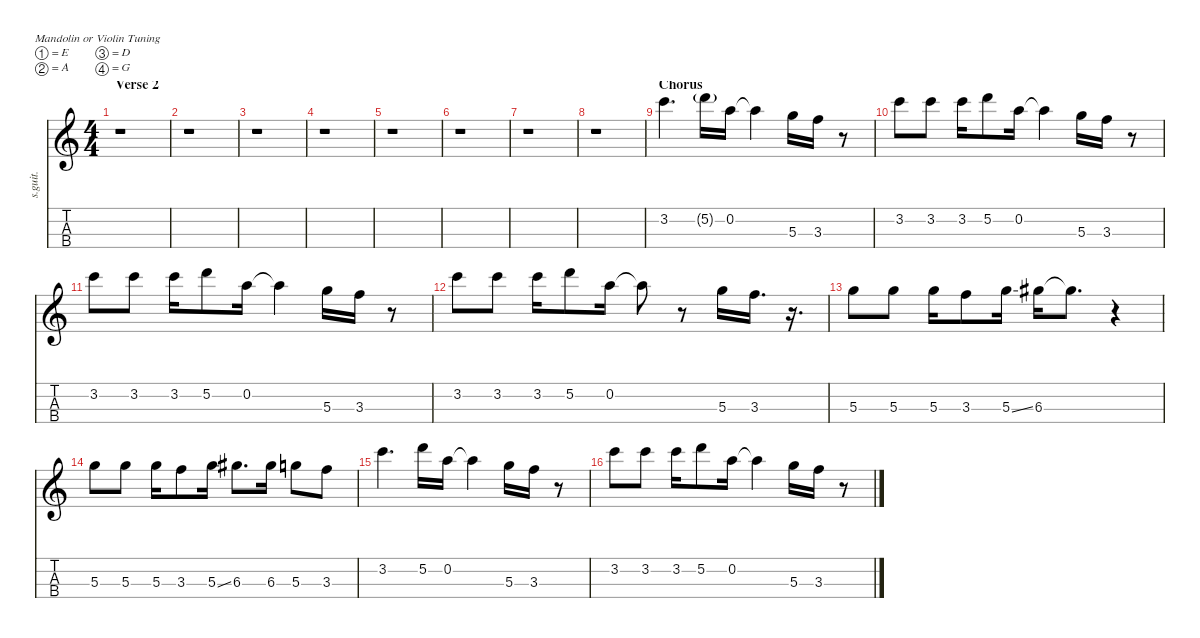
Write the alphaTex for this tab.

\defaultSystemsLayout 4
\hideDynamics
\bracketExtendMode nobrackets
\track ("Dave Grohl | Backing Vocals" "s.guit.") {instrument fiddle}
\staff {score tabs}
\tuning (E5 A4 D4 G3)
\displaytranspose 12
\ts (4 4)
\section ("" "Verse 2")
\tempo (79 hide)
\clef g2
\ks c
r.1{dy f} |
r.1 |
r.1 |
r.1 |
r.1 |
r.1 |
r.1 |
r.1 |
\section ("" "Chorus")
3.2.4{d lyrics (0 "") lyrics (1 "") lyrics (2 "") lyrics (3 "") lyrics (4 "")} 5.2{g}.16{lyrics (0 "") lyrics (1 "") lyrics (2 "") lyrics (3 "") lyrics (4 "") dy ff} 0.2.16{lyrics (0 "") lyrics (1 "") lyrics (2 "") lyrics (3 "") lyrics (4 "") dy f} 0.2{t}.4{lyrics (0 "") lyrics (1 "") lyrics (2 "") lyrics (3 "") lyrics (4 "")} 5.3.16{lyrics (0 "") lyrics (1 "") lyrics (2 "") lyrics (3 "") lyrics (4 "")} 3.3.16{lyrics (0 "") lyrics (1 "") lyrics (2 "") lyrics (3 "") lyrics (4 "")} r.8 |
3.2.8{lyrics (0 "") lyrics (1 "") lyrics (2 "") lyrics (3 "") lyrics (4 "")} 3.2.8{lyrics (0 "") lyrics (1 "") lyrics (2 "") lyrics (3 "") lyrics (4 "")} 3.2.16{lyrics (0 "") lyrics (1 "") lyrics (2 "") lyrics (3 "") lyrics (4 "")} 5.2.8{lyrics (0 "") lyrics (1 "") lyrics (2 "") lyrics (3 "") lyrics (4 "")} 0.2.16{lyrics (0 "") lyrics (1 "") lyrics (2 "") lyrics (3 "") lyrics (4 "")} 0.2{t}.4{lyrics (0 "") lyrics (1 "") lyrics (2 "") lyrics (3 "") lyrics (4 "")} 5.3.16{lyrics (0 "") lyrics (1 "") lyrics (2 "") lyrics (3 "") lyrics (4 "")} 3.3.16{lyrics (0 "") lyrics (1 "") lyrics (2 "") lyrics (3 "") lyrics (4 "")} r.8 |
3.2.8{lyrics (0 "") lyrics (1 "") lyrics (2 "") lyrics (3 "") lyrics (4 "")} 3.2.8{lyrics (0 "") lyrics (1 "") lyrics (2 "") lyrics (3 "") lyrics (4 "")} 3.2.16{lyrics (0 "") lyrics (1 "") lyrics (2 "") lyrics (3 "") lyrics (4 "")} 5.2.8{lyrics (0 "") lyrics (1 "") lyrics (2 "") lyrics (3 "") lyrics (4 "")} 0.2.16{lyrics (0 "") lyrics (1 "") lyrics (2 "") lyrics (3 "") lyrics (4 "")} 0.2{t}.4{lyrics (0 "") lyrics (1 "") lyrics (2 "") lyrics (3 "") lyrics (4 "")} 5.3.16{lyrics (0 "") lyrics (1 "") lyrics (2 "") lyrics (3 "") lyrics (4 "")} 3.3.16{lyrics (0 "") lyrics (1 "") lyrics (2 "") lyrics (3 "") lyrics (4 "")} r.8 |
3.2.8{lyrics (0 "") lyrics (1 "") lyrics (2 "") lyrics (3 "") lyrics (4 "")} 3.2.8{lyrics (0 "") lyrics (1 "") lyrics (2 "") lyrics (3 "") lyrics (4 "")} 3.2.16{lyrics (0 "") lyrics (1 "") lyrics (2 "") lyrics (3 "") lyrics (4 "")} 5.2.8{lyrics (0 "") lyrics (1 "") lyrics (2 "") lyrics (3 "") lyrics (4 "")} 0.2.16{lyrics (0 "") lyrics (1 "") lyrics (2 "") lyrics (3 "") lyrics (4 "")} 0.2{t}.8{lyrics (0 "") lyrics (1 "") lyrics (2 "") lyrics (3 "") lyrics (4 "")} r.8 5.3.16{lyrics (0 "") lyrics (1 "") lyrics (2 "") lyrics (3 "") lyrics (4 "")} 3.3.16{d lyrics (0 "") lyrics (1 "") lyrics (2 "") lyrics (3 "") lyrics (4 "")} r.16{d} |
5.3.8{lyrics (0 "") lyrics (1 "") lyrics (2 "") lyrics (3 "") lyrics (4 "")} 5.3.8{lyrics (0 "") lyrics (1 "") lyrics (2 "") lyrics (3 "") lyrics (4 "")} 5.3.16{lyrics (0 "") lyrics (1 "") lyrics (2 "") lyrics (3 "") lyrics (4 "")} 3.3.8{lyrics (0 "") lyrics (1 "") lyrics (2 "") lyrics (3 "") lyrics (4 "")} 5.3{ss}.16{lyrics (0 "") lyrics (1 "") lyrics (2 "") lyrics (3 "") lyrics (4 "")} 6.3{acc #}.16{lyrics (0 "") lyrics (1 "") lyrics (2 "") lyrics (3 "") lyrics (4 "")} 6.3{t acc #}.8{d lyrics (0 "") lyrics (1 "") lyrics (2 "") lyrics (3 "") lyrics (4 "")} r.4 |
5.3.8{lyrics (0 "") lyrics (1 "") lyrics (2 "") lyrics (3 "") lyrics (4 "")} 5.3.8{lyrics (0 "") lyrics (1 "") lyrics (2 "") lyrics (3 "") lyrics (4 "")} 5.3.16{lyrics (0 "") lyrics (1 "") lyrics (2 "") lyrics (3 "") lyrics (4 "")} 3.3.8{lyrics (0 "") lyrics (1 "") lyrics (2 "") lyrics (3 "") lyrics (4 "")} 5.3{ss}.16{lyrics (0 "") lyrics (1 "") lyrics (2 "") lyrics (3 "") lyrics (4 "")} 6.3{acc #}.8{d lyrics (0 "") lyrics (1 "") lyrics (2 "") lyrics (3 "") lyrics (4 "")} 6.3{acc #}.16{lyrics (0 "") lyrics (1 "") lyrics (2 "") lyrics (3 "") lyrics (4 "")} 5.3.8{lyrics (0 "") lyrics (1 "") lyrics (2 "") lyrics (3 "") lyrics (4 "")} 3.3.8{lyrics (0 "") lyrics (1 "") lyrics (2 "") lyrics (3 "") lyrics (4 "")} |
3.2.4{d lyrics (0 "") lyrics (1 "") lyrics (2 "") lyrics (3 "") lyrics (4 "")} 5.2.16{lyrics (0 "") lyrics (1 "") lyrics (2 "") lyrics (3 "") lyrics (4 "")} 0.2.16{lyrics (0 "") lyrics (1 "") lyrics (2 "") lyrics (3 "") lyrics (4 "")} 0.2{t}.4{lyrics (0 "") lyrics (1 "") lyrics (2 "") lyrics (3 "") lyrics (4 "")} 5.3.16{lyrics (0 "") lyrics (1 "") lyrics (2 "") lyrics (3 "") lyrics (4 "")} 3.3.16{lyrics (0 "") lyrics (1 "") lyrics (2 "") lyrics (3 "") lyrics (4 "")} r.8 |
3.2.8{lyrics (0 "") lyrics (1 "") lyrics (2 "") lyrics (3 "") lyrics (4 "")} 3.2.8{lyrics (0 "") lyrics (1 "") lyrics (2 "") lyrics (3 "") lyrics (4 "")} 3.2.16{lyrics (0 "") lyrics (1 "") lyrics (2 "") lyrics (3 "") lyrics (4 "")} 5.2.8{lyrics (0 "") lyrics (1 "") lyrics (2 "") lyrics (3 "") lyrics (4 "")} 0.2.16{lyrics (0 "") lyrics (1 "") lyrics (2 "") lyrics (3 "") lyrics (4 "")} 0.2{t}.4{lyrics (0 "") lyrics (1 "") lyrics (2 "") lyrics (3 "") lyrics (4 "")} 5.3.16{lyrics (0 "") lyrics (1 "") lyrics (2 "") lyrics (3 "") lyrics (4 "")} 3.3.16{lyrics (0 "") lyrics (1 "") lyrics (2 "") lyrics (3 "") lyrics (4 "")} r.8
